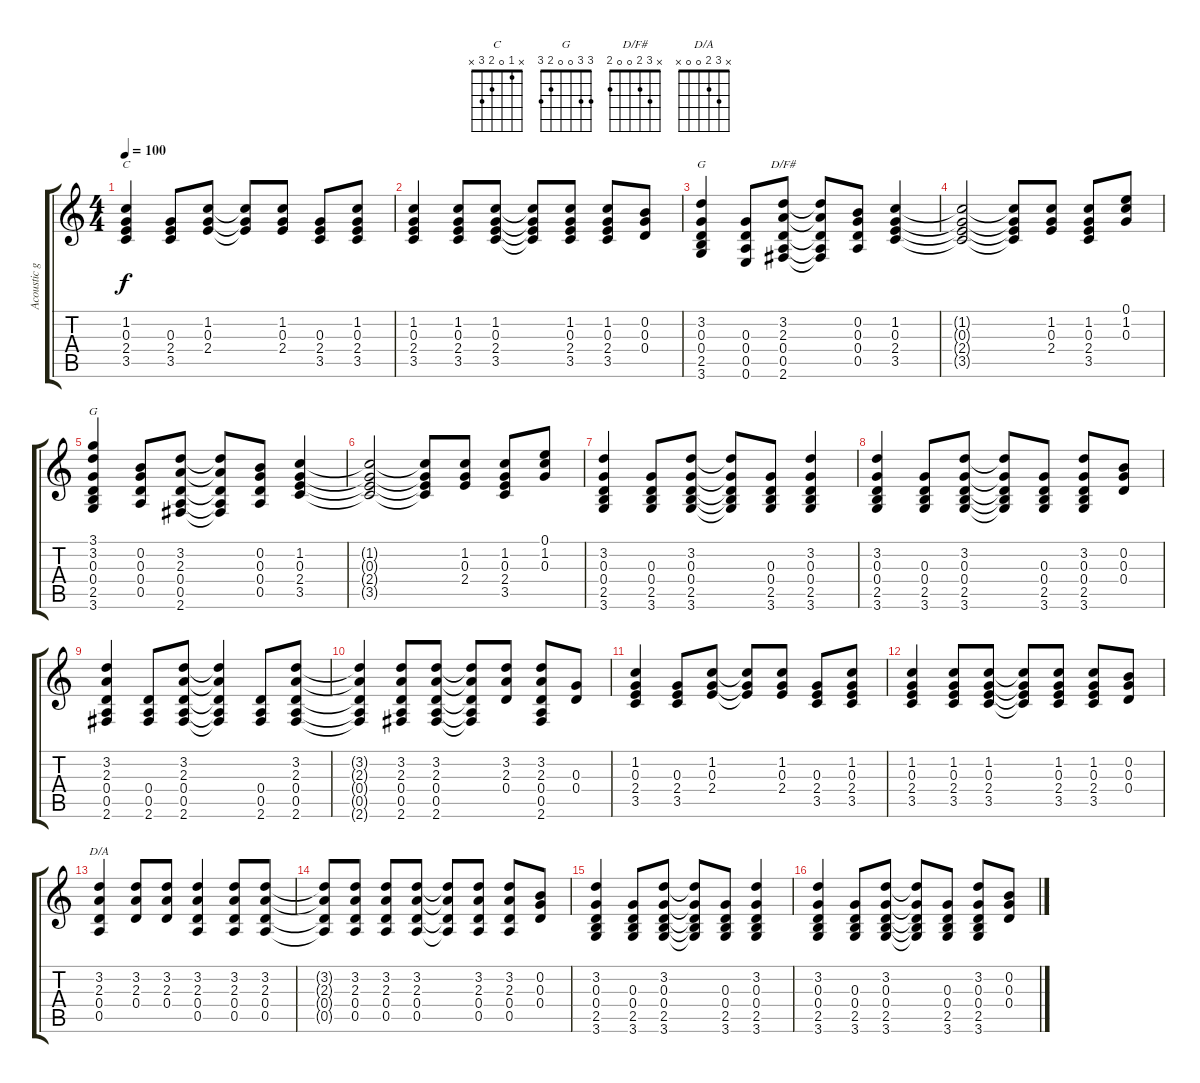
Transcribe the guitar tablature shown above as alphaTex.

\track ("Acoustic guitar" "Acoustic g") {instrument acousticguitarsteel}
\staff {score tabs}
\tuning (E4 B3 G3 D3 A2 E2) {hide}
\chord ("C" x 1 0 2 3 x)
\chord ("G" x 3 0 0 2 3)
\chord ("D/F#" x 3 2 0 0 2)
\chord ("G" 3 3 0 0 2 3)
\chord ("D/A" x 3 2 0 0 x)
\ts (4 4)
\tempo 100
\clef g2
\ks c
(1.2 0.3 2.4 3.5).4{ch "C" dy f} (0.3 2.4 3.5).8 (1.2 0.3 2.4).8 (1.2{t} 0.3{t} 2.4{t}).8 (1.2 0.3 2.4).8 (0.3 2.4 3.5).8 (1.2 0.3 2.4 3.5).8 |
(1.2 0.3 2.4 3.5).4 (1.2 0.3 2.4 3.5).8 (1.2 0.3 2.4 3.5).8 (1.2{t} 0.3{t} 2.4{t} 3.5{t}).8 (1.2 0.3 2.4 3.5).8 (1.2 0.3 2.4 3.5).8 (0.2 0.3 0.4).8 |
(3.2 0.3 0.4 2.5 3.6).4{ch "G"} (0.3 0.4 0.5 0.6).8 (3.2 2.3 0.4 0.5 2.6).8{ch "D/F#"} (3.2{t} 2.3{t} 0.4{t} 0.5{t} 2.6{t}).8 (0.2 0.3 0.4 0.5).8 (1.2 0.3 2.4 3.5).4 |
(1.2{t} 0.3{t} 2.4{t} 3.5{t}).2 (1.2{t} 0.3{t} 2.4{t} 3.5{t}).8 (1.2 0.3 2.4).8 (1.2 0.3 2.4 3.5).8 (0.1 1.2 0.3).8 |
(3.1 3.2 0.3 0.4 2.5 3.6).4{ch "G"} (0.2 0.3 0.4 0.5).8 (3.2 2.3 0.4 0.5 2.6).8 (3.2{t} 2.3{t} 0.4{t} 0.5{t} 2.6{t}).8 (0.2 0.3 0.4 0.5).8 (1.2 0.3 2.4 3.5).4 |
(1.2{t} 0.3{t} 2.4{t} 3.5{t}).2 (1.2{t} 0.3{t} 2.4{t} 3.5{t}).8 (1.2 0.3 2.4).8 (1.2 0.3 2.4 3.5).8 (0.1 1.2 0.3).8 |
(3.2 0.3 0.4 2.5 3.6).4 (0.3 0.4 2.5 3.6).8 (3.2 0.3 0.4 2.5 3.6).8 (3.2{t} 0.3{t} 0.4{t} 2.5{t} 3.6{t}).8 (0.3 0.4 2.5 3.6).8 (3.2 0.3 0.4 2.5 3.6).4 |
(3.2 0.3 0.4 2.5 3.6).4 (0.3 0.4 2.5 3.6).8 (3.2 0.3 0.4 2.5 3.6).8 (3.2{t} 0.3{t} 0.4{t} 2.5{t} 3.6{t}).8 (0.3 0.4 2.5 3.6).8 (3.2 0.3 0.4 2.5 3.6).8 (0.2 0.3 0.4).8 |
(3.2 2.3 0.4 0.5 2.6).4 (0.4 0.5 2.6).8 (3.2 2.3 0.4 0.5 2.6).8 (3.2{t} 2.3{t} 0.4{t} 0.5{t} 2.6{t}).4 (0.4 0.5 2.6).8 (3.2 2.3 0.4 0.5 2.6).8 |
(3.2{t} 2.3{t} 0.4{t} 0.5{t} 2.6{t}).4 (3.2 2.3 0.4 0.5 2.6).8 (3.2 2.3 0.4 0.5 2.6).8 (3.2{t} 2.3{t} 0.4{t} 0.5{t} 2.6{t}).8 (3.2 2.3 0.4).8 (3.2 2.3 0.4 0.5 2.6).8 (0.3 0.4).8 |
(1.2 0.3 2.4 3.5).4 (0.3 2.4 3.5).8 (1.2 0.3 2.4).8 (1.2{t} 0.3{t} 2.4{t}).8 (1.2 0.3 2.4).8 (0.3 2.4 3.5).8 (1.2 0.3 2.4 3.5).8 |
(1.2 0.3 2.4 3.5).4 (1.2 0.3 2.4 3.5).8 (1.2 0.3 2.4 3.5).8 (1.2{t} 0.3{t} 2.4{t} 3.5{t}).8 (1.2 0.3 2.4 3.5).8 (1.2 0.3 2.4 3.5).8 (0.2 0.3 0.4).8 |
(3.2 2.3 0.4 0.5).4{ch "D/A"} (3.2 2.3 0.4).8 (3.2 2.3 0.4).8 (3.2 2.3 0.4 0.5).4 (3.2 2.3 0.4 0.5).8 (3.2 2.3 0.4 0.5).8 |
(3.2{t} 2.3{t} 0.4{t} 0.5{t}).8 (3.2 2.3 0.4 0.5).8 (3.2 2.3 0.4 0.5).8 (3.2 2.3 0.4 0.5).8 (3.2{t} 2.3{t} 0.4{t} 0.5{t}).8 (3.2 2.3 0.4 0.5).8 (3.2 2.3 0.4 0.5).8 (0.2 0.3 0.4).8 |
(3.2 0.3 0.4 2.5 3.6).4 (0.3 0.4 2.5 3.6).8 (3.2 0.3 0.4 2.5 3.6).8 (3.2{t} 0.3{t} 0.4{t} 2.5{t} 3.6{t}).8 (0.3 0.4 2.5 3.6).8 (3.2 0.3 0.4 2.5 3.6).4 |
(3.2 0.3 0.4 2.5 3.6).4 (0.3 0.4 2.5 3.6).8 (3.2 0.3 0.4 2.5 3.6).8 (3.2{t} 0.3{t} 0.4{t} 2.5{t} 3.6{t}).8 (0.3 0.4 2.5 3.6).8 (3.2 0.3 0.4 2.5 3.6).8 (0.2 0.3 0.4).8
